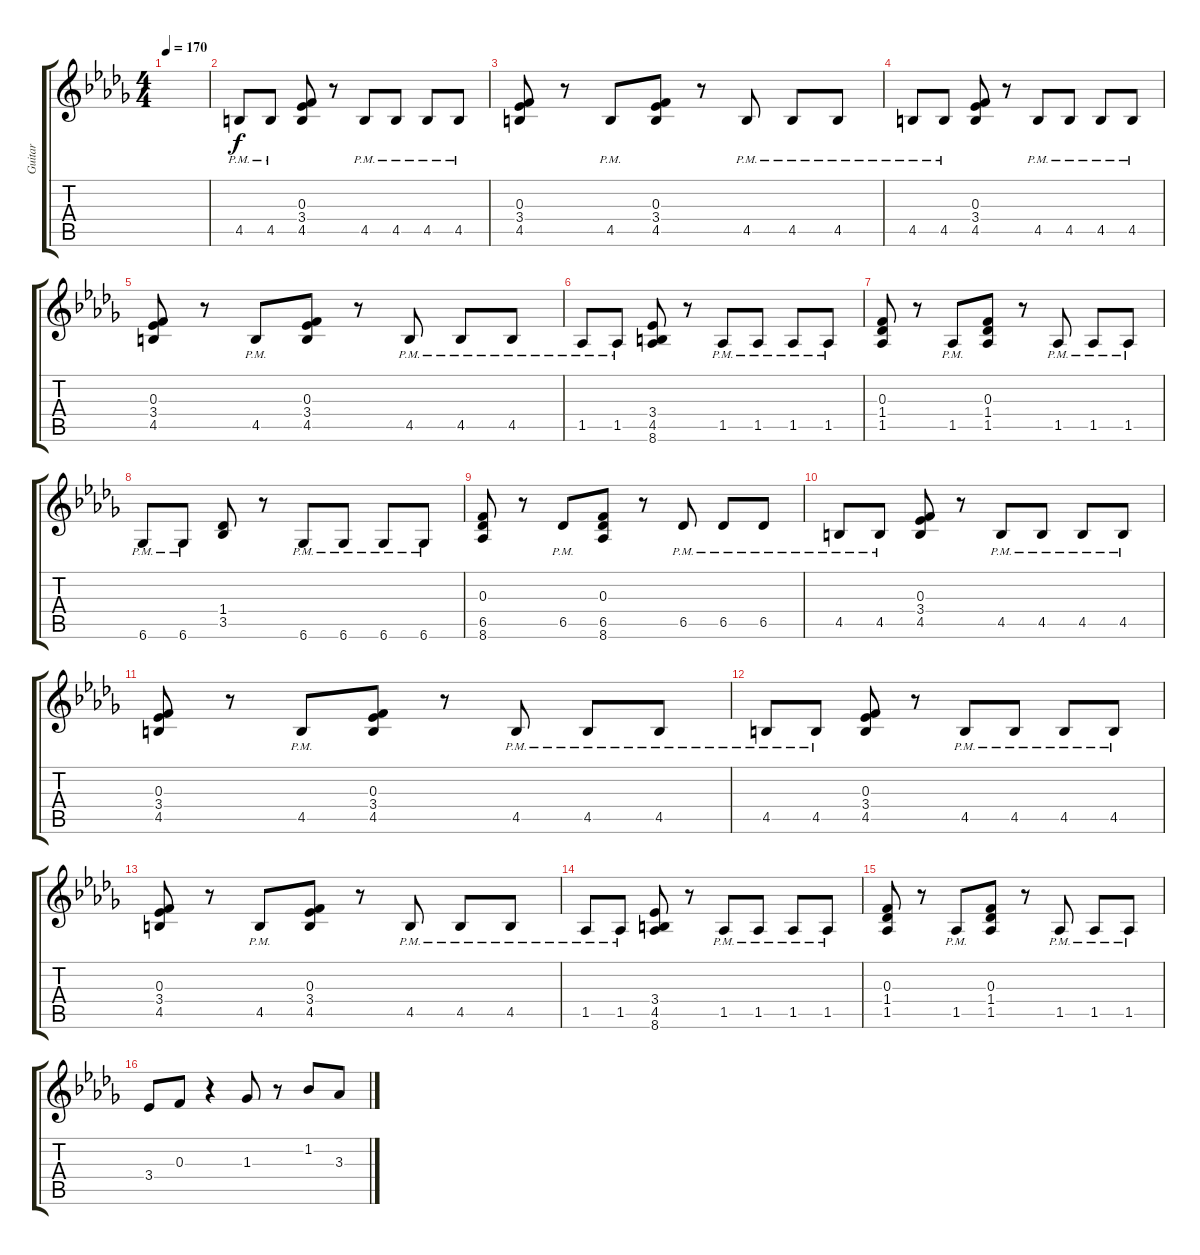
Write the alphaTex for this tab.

\track ("Guitar" "Guitar") {instrument overdrivenguitar}
\staff {score tabs}
\tuning (D4 A3 F3 C3 G2 C2) {hide}
\ts (4 4)
\tempo 170
\clef g2
\ks db
|
4.5{pm}.8 4.5{pm}.8 (0.3 3.4 4.5).8 r.8 4.5{pm}.8 4.5{pm}.8 4.5{pm}.8 4.5{pm}.8 |
(0.3 3.4 4.5).8 r.8 4.5{pm}.8 (0.3 3.4 4.5).8 r.8 4.5{pm}.8 4.5{pm}.8 4.5{pm}.8 |
4.5{pm}.8 4.5{pm}.8 (0.3 3.4 4.5).8 r.8 4.5{pm}.8 4.5{pm}.8 4.5{pm}.8 4.5{pm}.8 |
(0.3 3.4 4.5).8 r.8 4.5{pm}.8 (0.3 3.4 4.5).8 r.8 4.5{pm}.8 4.5{pm}.8 4.5{pm}.8 |
1.5{pm}.8 1.5{pm}.8 (3.4 4.5 8.6).8 r.8 1.5{pm}.8 1.5{pm}.8 1.5{pm}.8 1.5{pm}.8 |
(0.3 1.4 1.5).8 r.8 1.5{pm}.8 (0.3 1.4 1.5).8 r.8 1.5{pm}.8 1.5{pm}.8 1.5{pm}.8 |
6.6{pm}.8 6.6{pm}.8 (1.4 3.5).8 r.8 6.6{pm}.8 6.6{pm}.8 6.6{pm}.8 6.6{pm}.8 |
(0.3 6.5 8.6).8 r.8 6.5{pm}.8 (0.3 6.5 8.6).8 r.8 6.5{pm}.8 6.5{pm}.8 6.5{pm}.8 |
4.5{pm}.8 4.5{pm}.8 (0.3 3.4 4.5).8 r.8 4.5{pm}.8 4.5{pm}.8 4.5{pm}.8 4.5{pm}.8 |
(0.3 3.4 4.5).8 r.8 4.5{pm}.8 (0.3 3.4 4.5).8 r.8 4.5{pm}.8 4.5{pm}.8 4.5{pm}.8 |
4.5{pm}.8 4.5{pm}.8 (0.3 3.4 4.5).8 r.8 4.5{pm}.8 4.5{pm}.8 4.5{pm}.8 4.5{pm}.8 |
(0.3 3.4 4.5).8 r.8 4.5{pm}.8 (0.3 3.4 4.5).8 r.8 4.5{pm}.8 4.5{pm}.8 4.5{pm}.8 |
1.5{pm}.8 1.5{pm}.8 (3.4 4.5 8.6).8 r.8 1.5{pm}.8 1.5{pm}.8 1.5{pm}.8 1.5{pm}.8 |
(0.3 1.4 1.5).8 r.8 1.5{pm}.8 (0.3 1.4 1.5).8 r.8 1.5{pm}.8 1.5{pm}.8 1.5{pm}.8 |
3.4.8 0.3.8 r.4 1.3.8 r.8 1.2.8 3.3.8
